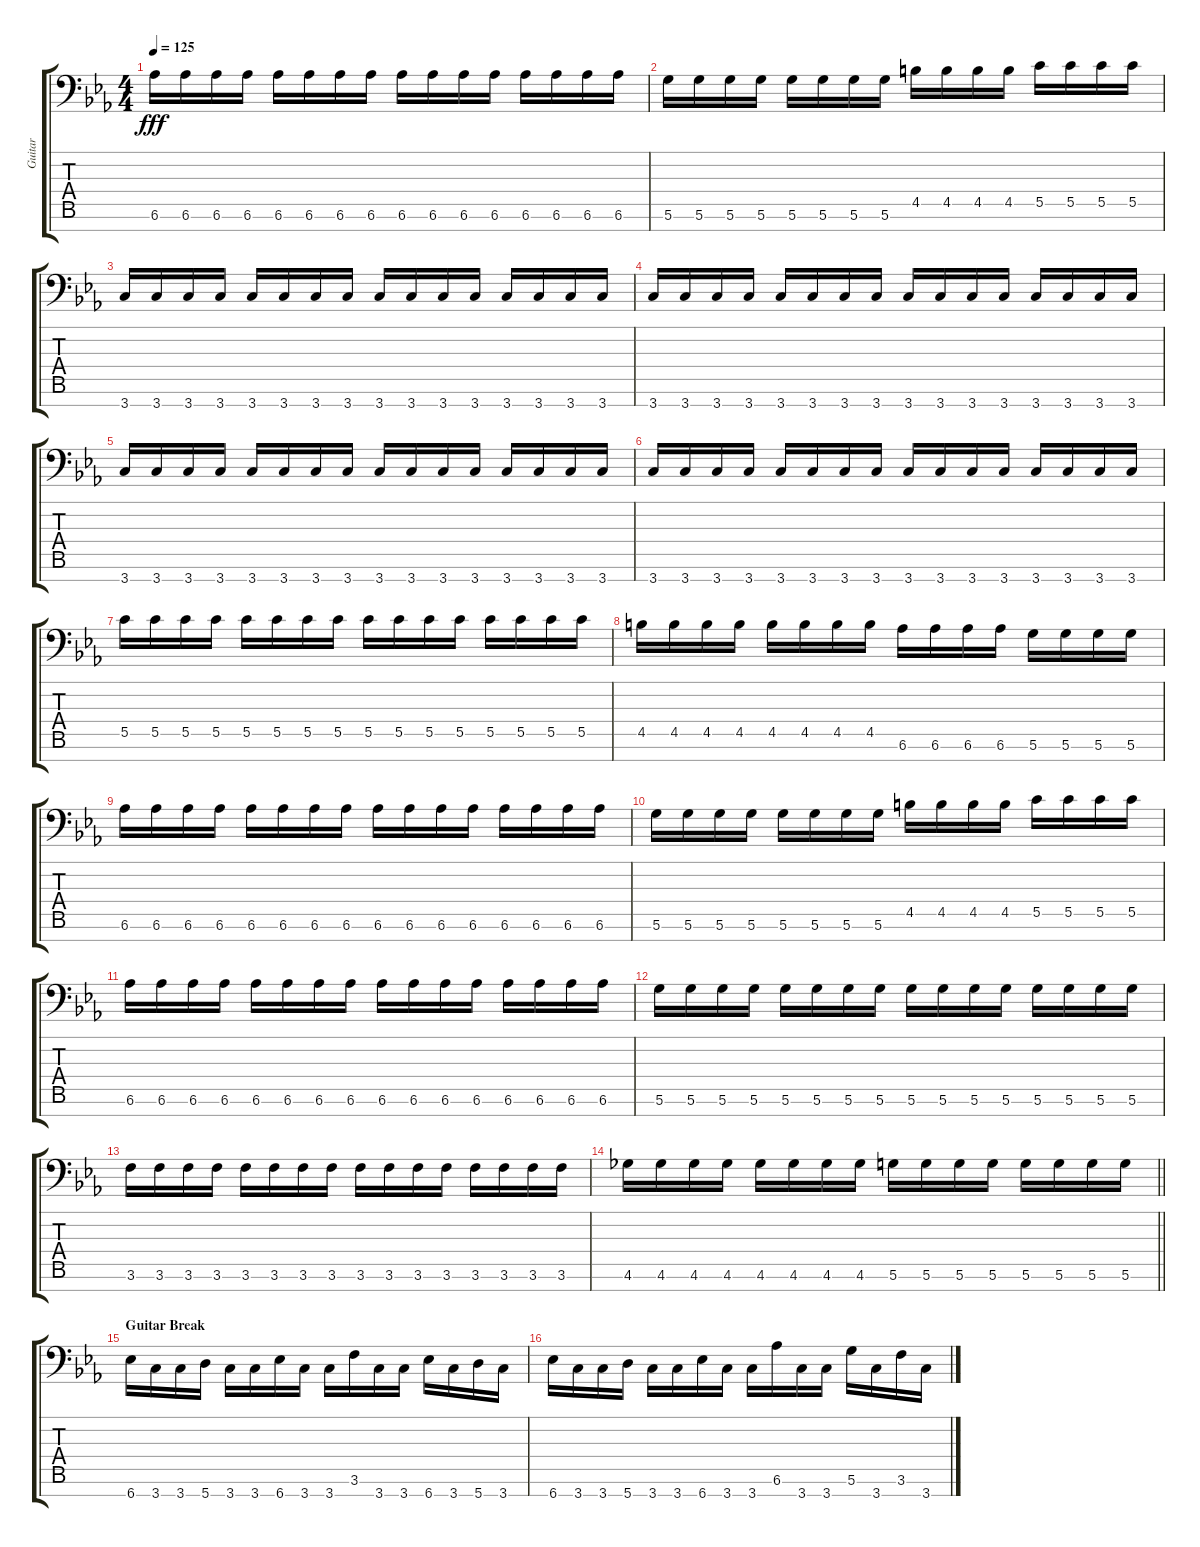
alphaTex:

\track ("Guitar" "Guitar") {instrument distortionguitar}
\staff {score tabs}
\tuning (D4 A3 F3 C3 G2 D2 A1) {hide}
\ts (4 4)
\tempo 125
\clef f4
\ks cminor
6.6.16{dy fff} 6.6.16 6.6.16 6.6.16 6.6.16 6.6.16 6.6.16 6.6.16 6.6.16 6.6.16 6.6.16 6.6.16 6.6.16 6.6.16 6.6.16 6.6.16 |
5.6.16 5.6.16 5.6.16 5.6.16 5.6.16 5.6.16 5.6.16 5.6.16 4.5.16 4.5.16 4.5.16 4.5.16 5.5.16 5.5.16 5.5.16 5.5.16 |
3.7.16 3.7.16 3.7.16 3.7.16 3.7.16 3.7.16 3.7.16 3.7.16 3.7.16 3.7.16 3.7.16 3.7.16 3.7.16 3.7.16 3.7.16 3.7.16 |
3.7.16 3.7.16 3.7.16 3.7.16 3.7.16 3.7.16 3.7.16 3.7.16 3.7.16 3.7.16 3.7.16 3.7.16 3.7.16 3.7.16 3.7.16 3.7.16 |
3.7.16 3.7.16 3.7.16 3.7.16 3.7.16 3.7.16 3.7.16 3.7.16 3.7.16 3.7.16 3.7.16 3.7.16 3.7.16 3.7.16 3.7.16 3.7.16 |
3.7.16 3.7.16 3.7.16 3.7.16 3.7.16 3.7.16 3.7.16 3.7.16 3.7.16 3.7.16 3.7.16 3.7.16 3.7.16 3.7.16 3.7.16 3.7.16 |
5.5.16 5.5.16 5.5.16 5.5.16 5.5.16 5.5.16 5.5.16 5.5.16 5.5.16 5.5.16 5.5.16 5.5.16 5.5.16 5.5.16 5.5.16 5.5.16 |
4.5.16 4.5.16 4.5.16 4.5.16 4.5.16 4.5.16 4.5.16 4.5.16 6.6.16 6.6.16 6.6.16 6.6.16 5.6.16 5.6.16 5.6.16 5.6.16 |
6.6.16 6.6.16 6.6.16 6.6.16 6.6.16 6.6.16 6.6.16 6.6.16 6.6.16 6.6.16 6.6.16 6.6.16 6.6.16 6.6.16 6.6.16 6.6.16 |
5.6.16 5.6.16 5.6.16 5.6.16 5.6.16 5.6.16 5.6.16 5.6.16 4.5.16 4.5.16 4.5.16 4.5.16 5.5.16 5.5.16 5.5.16 5.5.16 |
6.6.16 6.6.16 6.6.16 6.6.16 6.6.16 6.6.16 6.6.16 6.6.16 6.6.16 6.6.16 6.6.16 6.6.16 6.6.16 6.6.16 6.6.16 6.6.16 |
5.6.16 5.6.16 5.6.16 5.6.16 5.6.16 5.6.16 5.6.16 5.6.16 5.6.16 5.6.16 5.6.16 5.6.16 5.6.16 5.6.16 5.6.16 5.6.16 |
3.6.16 3.6.16 3.6.16 3.6.16 3.6.16 3.6.16 3.6.16 3.6.16 3.6.16 3.6.16 3.6.16 3.6.16 3.6.16 3.6.16 3.6.16 3.6.16 |
\barLineRight lightlight
4.6.16 4.6.16 4.6.16 4.6.16 4.6.16 4.6.16 4.6.16 4.6.16 5.6.16 5.6.16 5.6.16 5.6.16 5.6.16 5.6.16 5.6.16 5.6.16 |
\section ("" "Guitar Break")
6.7.16 3.7.16 3.7.16 5.7.16 3.7.16 3.7.16 6.7.16 3.7.16 3.7.16 3.6.16 3.7.16 3.7.16 6.7.16 3.7.16 5.7.16 3.7.16 |
6.7.16 3.7.16 3.7.16 5.7.16 3.7.16 3.7.16 6.7.16 3.7.16 3.7.16 6.6.16 3.7.16 3.7.16 5.6.16 3.7.16 3.6.16 3.7.16
